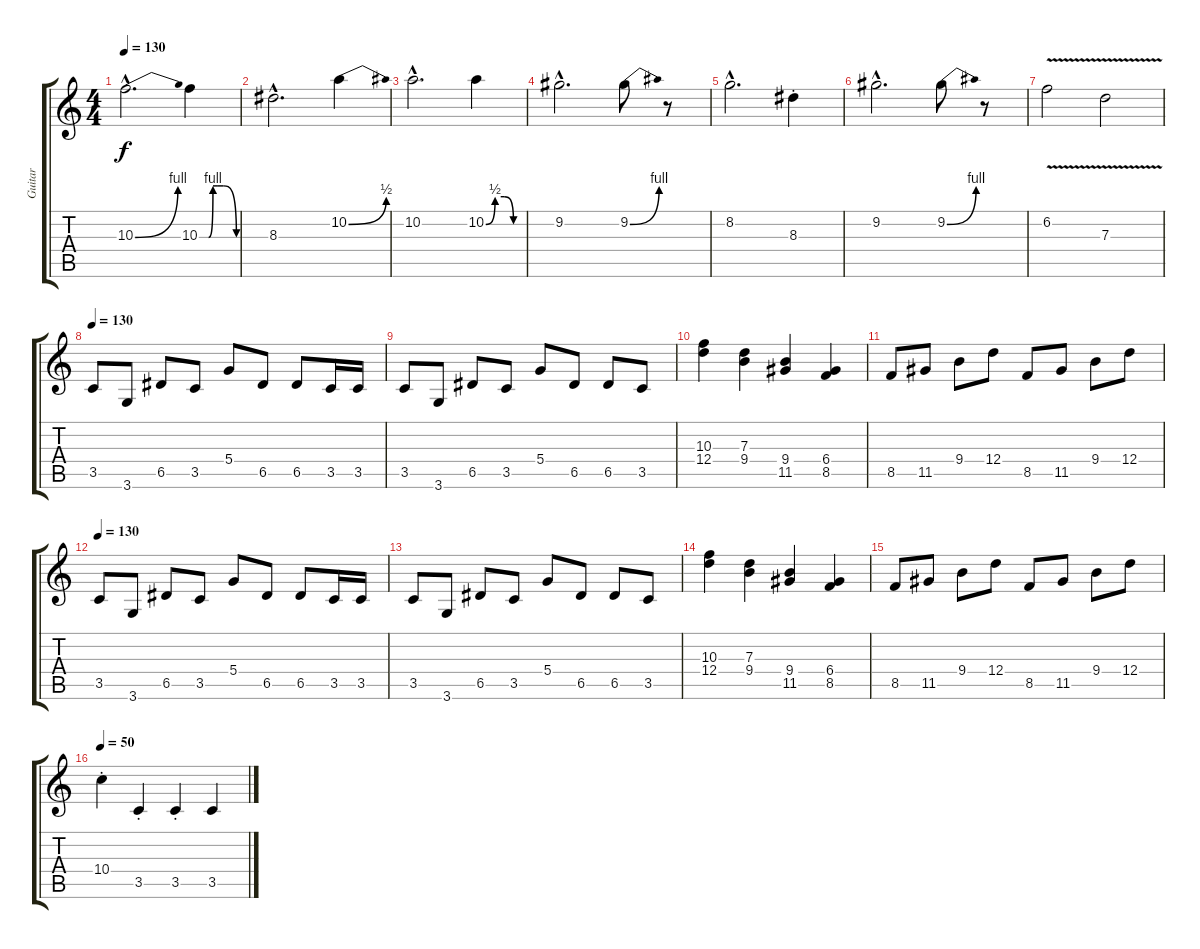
\track ("Guitar" "Guitar") {instrument overdrivenguitar}
\staff {score tabs}
\tuning (E4 B3 G3 D3 A2 E2) {hide}
\ts (4 4)
\tempo 130
\clef g2
\ks c
10.3{be (bend 0 0 60 4) hac}.2{d dy f} 10.3{be (custom 0 0 15 0 22 4 30 4 39 4 60 0)}.4 |
8.3{hac}.2{d} 10.2{be (bend 0 0 60 2)}.4 |
10.2{hac}.2{d} 10.2{be (custom 0 0 15 2 30 2 45 0 60 0)}.4 |
9.2{hac}.2{d} 9.2{be (bend 0 0 60 4)}.8 r.8 |
8.2{hac}.2{d} 8.3{st}.4 |
9.2{hac}.2{d} 9.2{be (bend 0 0 60 4)}.8 r.8 |
6.2{v}.2 7.3{v}.2 |
\tempo 120
\tempo 130
3.5.8{volume 12 instrument overdrivenguitar} 3.6.8 6.5.8 3.5.8 5.4.8 6.5.8 6.5.8 3.5.16 3.5.16 |
3.5.8 3.6.8 6.5.8 3.5.8 5.4.8 6.5.8 6.5.8 3.5.8 |
(10.3 12.4).4{instrument electricguitarjazz} (7.3 9.4).4 (9.4 11.5).4 (6.4 8.5).4 |
8.5.8 11.5.8 9.4.8 12.4.8 8.5.8 11.5.8 9.4.8 12.4.8 |
\tempo 130
3.5.8{volume 12 instrument overdrivenguitar} 3.6.8 6.5.8 3.5.8 5.4.8 6.5.8 6.5.8 3.5.16 3.5.16 |
3.5.8 3.6.8 6.5.8 3.5.8 5.4.8 6.5.8 6.5.8 3.5.8 |
(10.3 12.4).4{instrument electricguitarjazz} (7.3 9.4).4 (9.4 11.5).4 (6.4 8.5).4 |
8.5.8 11.5.8 9.4.8 12.4.8 8.5.8 11.5.8 9.4.8 12.4.8 |
\tempo 50
10.4{st}.4 3.5{st}.4 3.5{st}.4 3.5.4
